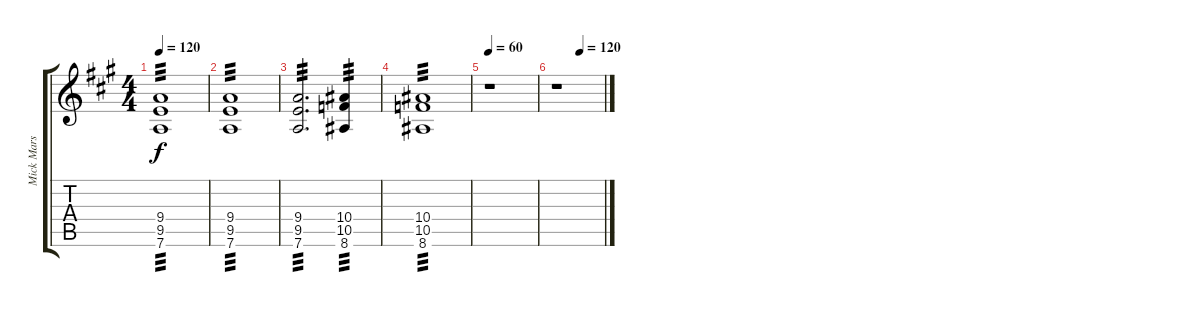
\track ("Mick Mars Rhytm Guitar" "Mick Mars ") {instrument overdrivenguitar}
\staff {score tabs}
\tuning (D4 A3 F3 C3 G2 D2) {hide}
\ts (4 4)
\tempo 120
\clef g2
\ks a
(9.4 9.5 7.6).1{tp 3 dy f} |
(9.4 9.5 7.6).1{tp 3} |
(9.4 9.5 7.6).2{d tp 3} (10.4 10.5 8.6).4{tp 3} |
(10.4 10.5 8.6).1{tp 3} |
\tempo 60
r.1 |
\tempo (120 0.5)
r.1
